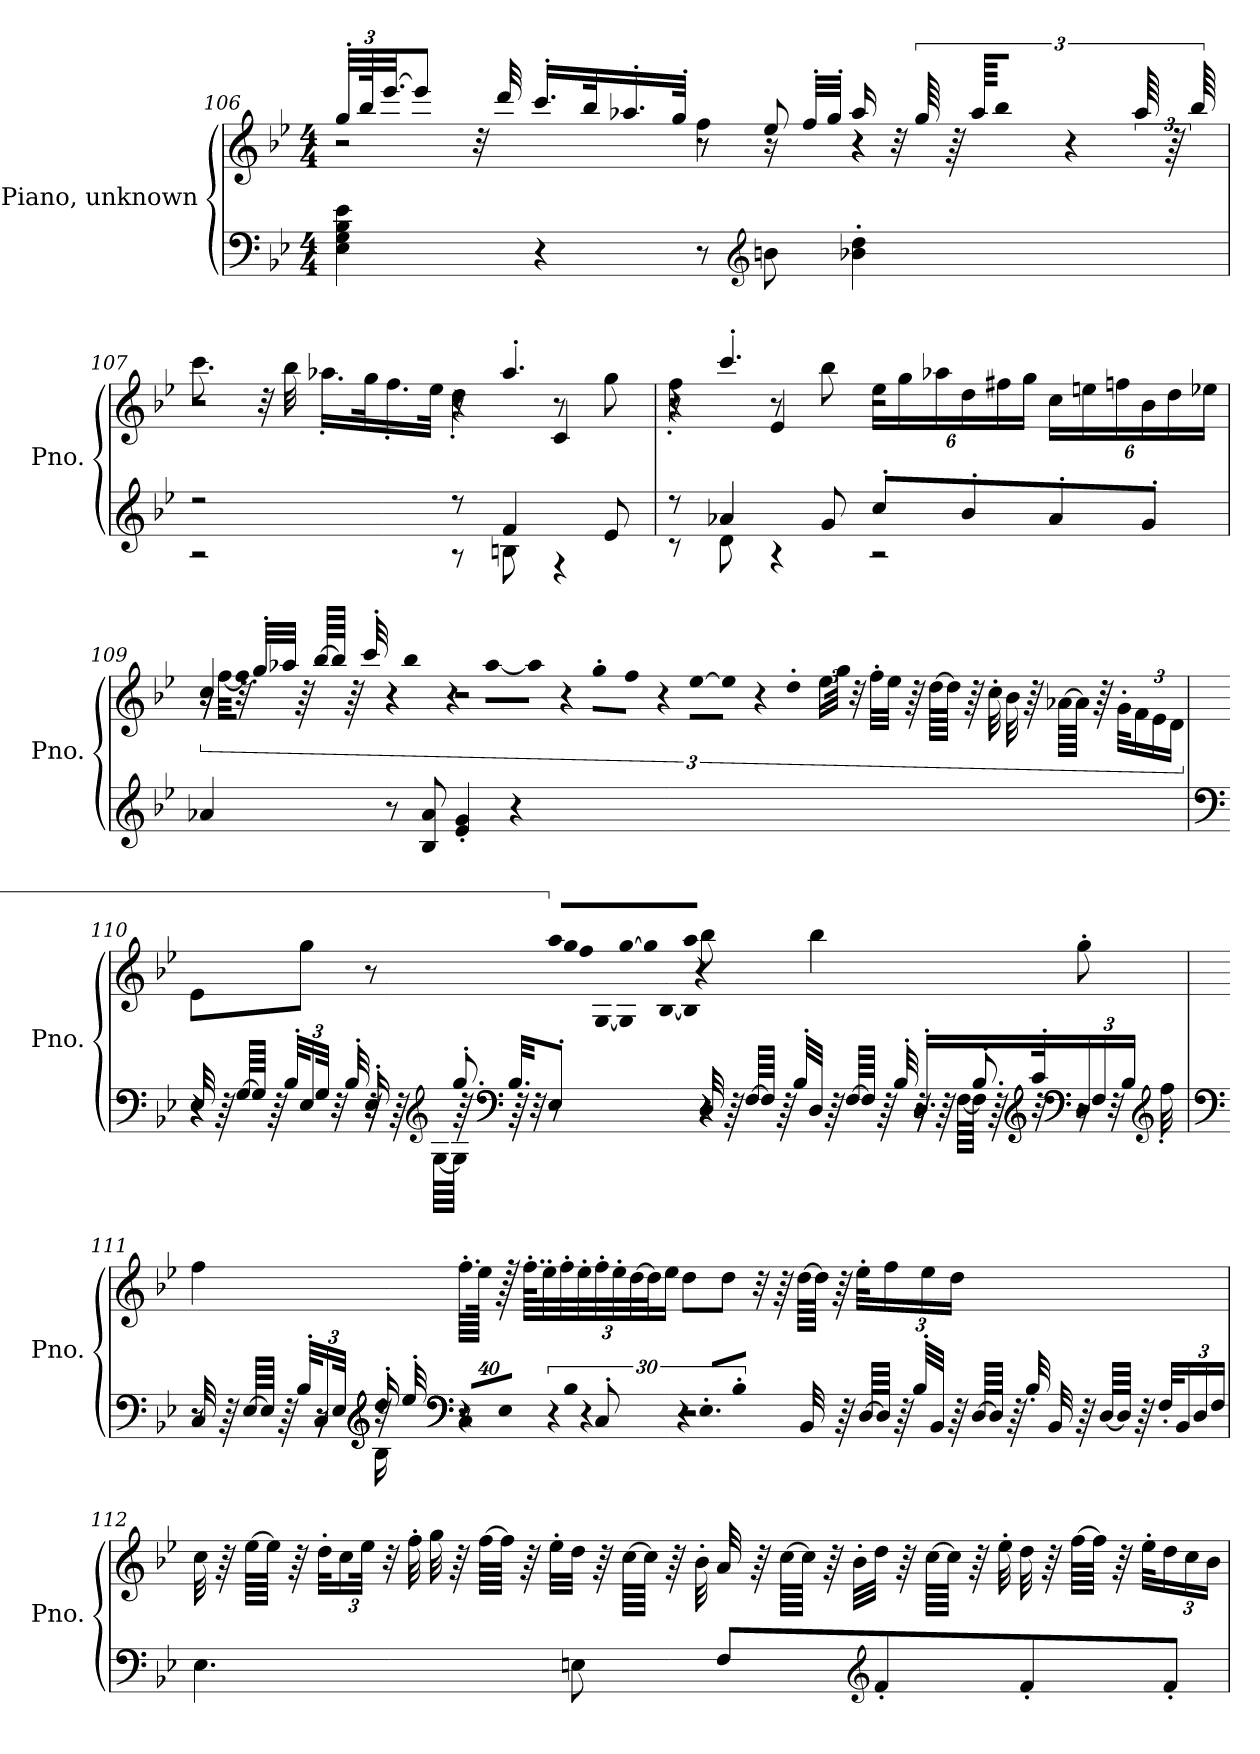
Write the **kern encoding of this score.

**kern	**kern
*part1	*part1
*staff2	*staff1
*I"Piano, unknown	*
*I'Pno.	*
!!LO:LB:g=z
*clefF4	*clefG2
*k[b-e-]	*k[b-e-]
*M4/4	*M4/4
*	*Xbrackettup
=106	=106
*	*^
*	*	*^
4E-\ 4G\ 4B-\ 4e-\	48gg'/LLL	2r	2r
.	96bb-/K	.	.
.	[48.eee-/JJ	.	.
.	8eee-/J]	.	.
.	32r	.	.
.	32ddd/	.	.
4r	16.ccc'/LL	.	.
.	32bb-/K	.	.
.	16.aa-X'/	.	.
.	32gg'/JJk	.	.
8r	8r	4ff\	8r
*clefG2	*	*	*
8bn\	16r	.	8ee-/
.	32ff'/LLL	.	.
.	32gg'/JJJ	.	.
4b-X\' 4dd\'	16aa-/	4r	4r
.	32r	.	.
*	*brackettup	*	*
.	96gg/	.	.
.	96r	.	.
.	96aa-/KKLL	.	.
.	16bb-/JJ	.	.
.	32r	.	.
.	96aa-/	.	.
.	96r	.	.
.	96bb-/	.	.
!!LO:PB:g=z	!!	!!
=107	=107	=107	=107
*^	*	*	*
2r	2r	2r	8.ccc\	2r
.	.	.	32r	.
.	.	.	32bb-\	.
.	.	.	16.aa-X'\LL	.
.	.	.	32gg\K	.
.	.	.	16.ff'\	.
.	.	.	32ee-\JJk	.
8r	8r	8r	4dd'\	4r
4f/	8Bn\	4.aa-'/	.	.
.	4r	.	8r	4c/
8e-/	.	.	8gg\	.
=108	=108	=108	=108	=108
8r	8r	8r	4ff'\	4r
4a-X/	8d\	4.ccc'/	.	.
.	4r	.	8r	4e-/
8g/	.	.	8bb-\	.
*	*	*	*Xbrackettup	*
8cc'/L	2r	2r	24ee-\LL	2r
.	.	.	24gg\	.
.	.	.	24aa-X\	.
8b-'/	.	.	24dd\	.
.	.	.	24ff#X\	.
.	.	.	24gg\JJ	.
8a-'/	.	.	24cc\LL	.
.	.	.	24een\	.
.	.	.	24ffn\	.
8g'/J	.	.	24b-\	.
.	.	.	24dd\	.
.	.	.	24ee-X\JJ	.
*v	*v	*	*	*
!!LO:LB:g=z	!!	!!
=109	=109	=109	=109
*	*	*brackettup	*
4a-X/	16r	24r	4cc/
.	.	[48ff\KKL	.
.	32r	8.ff\J]	.
.	32gg'/LLL	.	.
.	32aa-X/JJJ	.	.
.	64r	.	.
.	[64bb-/LLLL	.	.
.	64bb-/JJJJ]	.	.
.	64r	.	.
.	32ccc'/	.	.
8r	4r	32bb-\	4r
.	.	64r	.
.	.	[64aa-\LLLL	.
.	.	64aa-\JJJJ]	.
.	.	64r	.
.	.	32gg'\LLL	.
8B-/ 8a-/	.	32ff\JJJ	.
.	.	64r	.
.	.	[64ee-\LLLL	.
.	.	64ee-\JJJJ]	.
.	.	64r	.
.	.	32dd'\	.
*	*	*Xbrackettup	*
4e-/' 4g/'	2r	24ee-\LL	2r
.	.	48gg\JJk	.
.	.	32r	.
.	.	32ff'\LLL	.
.	.	32ee-\JJJ	.
.	.	64r	.
.	.	[64dd\LLLL	.
.	.	64dd\JJJJ]	.
.	.	64r	.
.	.	32cc'\	.
4r	.	32b-\	.
.	.	64r	.
.	.	[64a-X\LLLL	.
.	.	64a-\JJJJ]	.
.	.	64r	.
.	.	32g'\KLL	.
.	.	24f\	.
.	.	24e-\	.
.	.	24d\JJ	.
*	*v	*v	*v
!!LO:LB:g=z
=110	=110
*clefF4	*
*^	*
*	*^	*
4r	4r	32E-/	8e-\L
.	.	64r	.
.	.	[64G/LLLL	.
.	.	64G/JJJJ]	.
.	.	64r	.
.	.	32B-'/KLL	.
*	*	*Xbrackettup	*
.	.	24E-/	8gg\J
.	.	48G/JJk	.
.	.	32r	.
.	.	32B-'/	.
16r	32r	16E-'/	8r
.	64r	.	.
*clefG2	*	*	*
.	[64G\LLLL	.	.
8.gg'/	64G\JJJJ]	64r	.
*clefF4	*	*	*
.	64r	32.B-/KKL	.
.	32r	.	.
*	*	*	*brackettup
!	!	!	!LO:N:vis=64
.	8r	8E-'/J	640%9aa/LLLL
!	!	!	!LO:N:vis=64
.	.	.	640%9gg/
!	!	!	!LO:N:vis=64
.	.	.	640%9ff/
!	!	!	!LO:N:vis=64
.	.	.	[640%9G/
!	!	!	!LO:N:vis=64
.	.	.	640%9G/] [640%9gg/
!	!	!	!LO:N:vis=64
.	.	.	640%9gg/]
!	!	!	!LO:N:vis=64
.	.	.	[640%9B-/
!	!	!	!LO:N:vis=64
.	.	.	640%9B-/] 640%9aa/JJJJ
!	!	!	!LO:N:vis=64
.	.	.	640%9r
4r	4r	32D/	.
.	.	.	8bb-\
.	.	64r	.
.	.	[64F/LLLL	.
.	.	64F/JJJJ]	.
.	.	64r	.
.	.	32B-'/LLL	.
.	.	32D/JJJ	.
.	.	.	4bb-\
.	.	64r	.
.	.	[64F/LLLL	.
.	.	64F/JJJJ]	.
.	.	64r	.
.	.	32B-'/	.
16r	32r	16.D'/LL	.
.	64r	.	.
.	[64F\LLLL	.	.
8.B-'/	64F\JJJJ]	.	.
.	64r	.	.
*clefG2	*	*	*
.	32r	32aa'/K	.
*clefF4	*	*	*
.	16r	24D/	.
.	.	.	8gg'\
.	.	24F/	.
.	32r	.	.
.	.	24B-/JJ	.
*clefG2	*	*	*
.	32ff'\	.	.
640ryy	640ryy	640ryy	.
!!LO:LB:g=z
=111	=111	=111	=111
*clefF4	*	*	*
8r	8r	32C/	4ff\
.	.	64r	.
.	.	[64E-/LLLL	.
.	.	64E-/JJJJ]	.
.	.	64r	.
.	.	32B-'/KLL	.
16r	16r	24C/	.
.	.	48E-/JJk	.
*clefG2	*	*	*
16dd'/	16B-\	32r	.
.	.	32ee-'/	.
*clefF4	*	*	*
*	*	*brackettup	*
!	!	!LO:N:vis=32	!
8r	4r	640%23C/LLL	64.ff'\LLLL
.	.	.	128ee-\JJJJk
.	.	.	128r
!	!	!LO:N:vis=32	!
.	.	640%23E-/JJJ	.
.	.	.	64.ff'\KLLL
*	*	*	*Xbrackettup
.	.	.	48ee-'\
!	!	!LO:N:vis=64	!
.	.	960%17r	.
.	.	.	48ff'\
!	!	!LO:N:vis=64	!
.	.	960%17B-/	.
.	.	.	48ee-'\
!	!	!LO:N:vis=32	!
.	.	640%23r	.
8C'/	.	.	48ff'\
!	!	!LO:N:vis=64	!
.	.	960%17r	.
.	.	.	48ee-'\
!	!	!LO:N:vis=32.	!
.	.	1920%103E-'/LLL	.
.	.	.	[48dd\
.	.	.	48dd\J]
.	.	.	24ee-\JJ
!	!	!LO:N:vis=32	!
.	.	640%23B-'/JJJ	.
2r	2r	.	8dd\L
.	.	32BB-/	.
.	.	64r	.
.	.	[64D/LLLL	.
.	.	64D/JJJJ]	.
.	.	64r	.
.	.	32B-'/LLL	.
.	.	.	8dd\J
.	.	32BB-/JJJ	.
.	.	64r	.
.	.	[64D/LLLL	.
.	.	64D/JJJJ]	.
.	.	64r	.
.	.	32B-'/	.
.	.	.	32r
.	.	32BB-/	.
.	.	.	64r
.	.	64r	.
.	.	.	[64dd\LLLL
.	.	[64D/LLLL	.
.	.	.	64dd\JJJJ]
.	.	64D/JJJJ]	.
.	.	.	64r
.	.	64r	.
.	.	.	32ee-'\KLL
.	.	32F'/KLL	.
.	.	.	24ff\
*	*	*Xbrackettup	*
.	.	24BB-/	.
.	.	.	24ee-\
.	.	24D/	.
.	.	.	24dd\JJ
.	.	24F/JJ	.
1920ryy	1920ryy	.	1920ryy
*v	*v	*v	*
!!LO:LB:g=z
=112	=112
4.E-\	32cc\
.	64r
.	[64ee-\LLLL
.	64ee-\JJJJ]
.	64r
.	32dd'\KLL
.	24cc\
.	48ee-\JJk
.	32r
.	32ff'\
.	32gg\
.	64r
.	[64ff\LLLL
.	64ff\JJJJ]
.	64r
.	32ee-'\LLL
8En\	32dd\JJJ
.	64r
.	[64cc\LLLL
.	64cc\JJJJ]
.	64r
.	32b-'\
8F/L	32a/
.	64r
.	[64cc\LLLL
.	64cc\JJJJ]
.	64r
.	32b-'\LLL
*clefG2	*
8f'/	32dd\JJJ
.	64r
.	[64cc\LLLL
.	64cc\JJJJ]
.	64r
.	32ee-'\
8f'/	32dd\
.	64r
.	[64ff\LLLL
.	64ff\JJJJ]
.	64r
.	32ee-'\KLL
8f'/J	24dd\
.	24cc\
.	24b-\JJ
=	=
*-	*-
